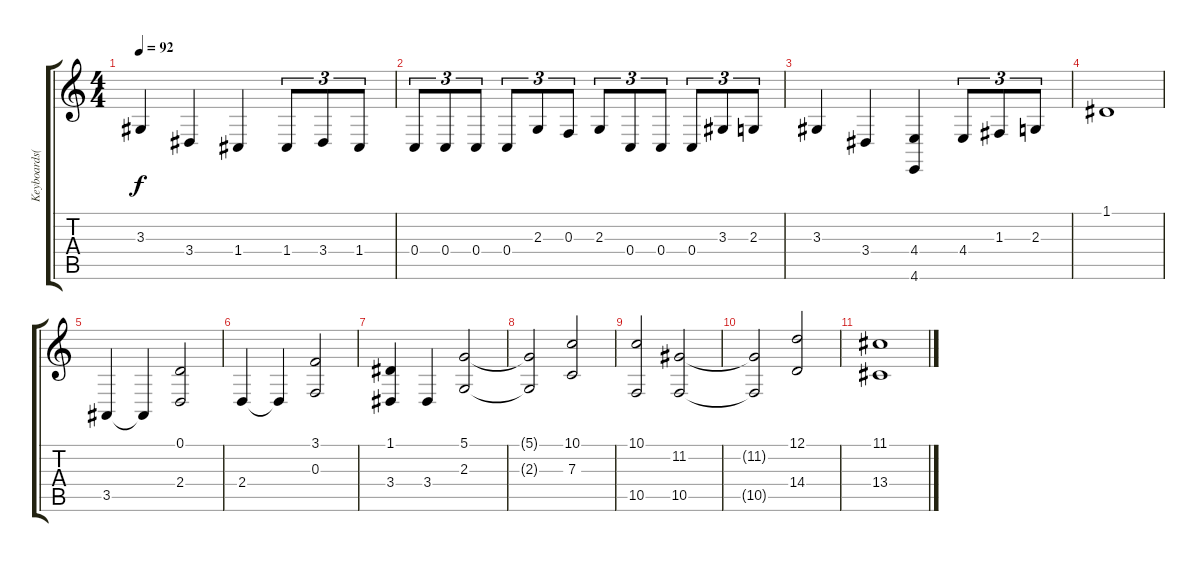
\track ("Keyboards( Munter)" "Keyboards(") {instrument stringensemble1}
\staff {score tabs}
\tuning (D4 A3 F3 C3 G2 C2) {hide}
\ts (4 4)
\tempo 92
\clef g2
\ks c
3.3.4{dy f} 3.4.4 1.4.4 1.4.8{tu (3 2)} 3.4.8{tu (3 2)} 1.4.8{tu (3 2)} |
0.4.8{tu (3 2)} 0.4.8{tu (3 2)} 0.4.8{tu (3 2)} 0.4.8{tu (3 2)} 2.3.8{tu (3 2)} 0.3.8{tu (3 2)} 2.3.8{tu (3 2)} 0.4.8{tu (3 2)} 0.4.8{tu (3 2)} 0.4.8{tu (3 2)} 3.3.8{tu (3 2)} 2.3.8{tu (3 2)} |
3.3.4 3.4.4 (4.4 4.6).4 4.4.8{tu (3 2)} 1.3.8{tu (3 2)} 2.3.8{tu (3 2)} |
1.1.1 |
3.5.4 3.5{t}.4 (0.1 2.4).2 |
2.4.4 2.4{t}.4 (3.1 0.3).2 |
(1.1 3.4).4 3.4.4 (5.1 2.3).2 |
(5.1{t} 2.3{t}).2 (10.1 7.3).2 |
(10.1 10.5).2 (11.2 10.5).2 |
(11.2{t} 10.5{t}).2 (12.1 14.4).2 |
(11.1 13.4).1
